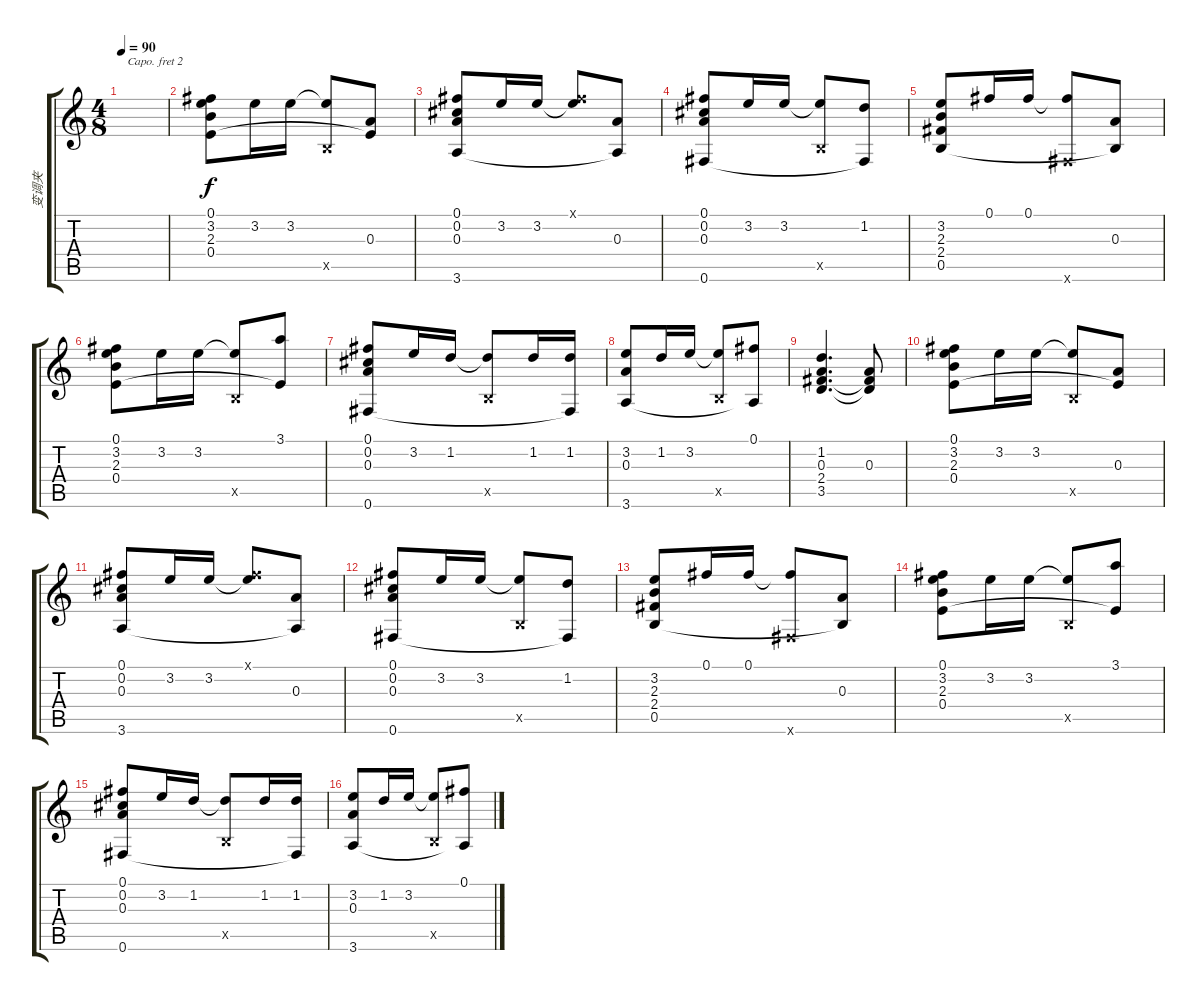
\track ("变调夹" "变调夹") {instrument acousticguitarsteel}
\staff {score tabs}
\capo 2
\tuning (E4 B3 G3 D3 A2 E2) {hide}
\ts (4 8)
\tempo 90
\clef g2
\ks c
|
(0.1 3.2 2.3 0.4).8 3.2.16 3.2.16 (3.2{t} 0.5{x}).8 (0.3 0.4{t}).8 |
(0.1 0.2 0.3 3.6).8 3.2.16 3.2.16 (0.1{x} 3.2{t}).8 (0.3 3.6{t}).8 |
(0.1 0.2 0.3 0.6).8 3.2.16 3.2.16 (3.2{t} 0.5{x}).8 (1.2 0.6{t}).8 |
(3.2 2.3 2.4 0.5).8 0.1.16 0.1.16 (0.1{t} 0.6{x}).8 (0.3 0.5{t}).8 |
(0.1 3.2 2.3 0.4).8 3.2.16 3.2.16 (3.2{t} 0.5{x}).8 (3.1 0.4{t}).8 |
(0.1 0.2 0.3 0.6).8 3.2.16 1.2.16 (1.2{t} 0.5{x}).8 1.2.16 (1.2 0.6{t}).16 |
(3.2 0.3 3.6).8 1.2.16 3.2.16 (3.2{t} 0.5{x}).8 (0.1 3.6{t}).8 |
(1.2 0.3 2.4 3.5).4{d} (0.3 2.4{t} 3.5{t}).8 |
(0.1 3.2 2.3 0.4).8 3.2.16 3.2.16 (3.2{t} 0.5{x}).8 (0.3 0.4{t}).8 |
(0.1 0.2 0.3 3.6).8 3.2.16 3.2.16 (0.1{x} 3.2{t}).8 (0.3 3.6{t}).8 |
(0.1 0.2 0.3 0.6).8 3.2.16 3.2.16 (3.2{t} 0.5{x}).8 (1.2 0.6{t}).8 |
(3.2 2.3 2.4 0.5).8 0.1.16 0.1.16 (0.1{t} 0.6{x}).8 (0.3 0.5{t}).8 |
(0.1 3.2 2.3 0.4).8 3.2.16 3.2.16 (3.2{t} 0.5{x}).8 (3.1 0.4{t}).8 |
(0.1 0.2 0.3 0.6).8 3.2.16 1.2.16 (1.2{t} 0.5{x}).8 1.2.16 (1.2 0.6{t}).16 |
(3.2 0.3 3.6).8 1.2.16 3.2.16 (3.2{t} 0.5{x}).8 (0.1 3.6{t}).8
